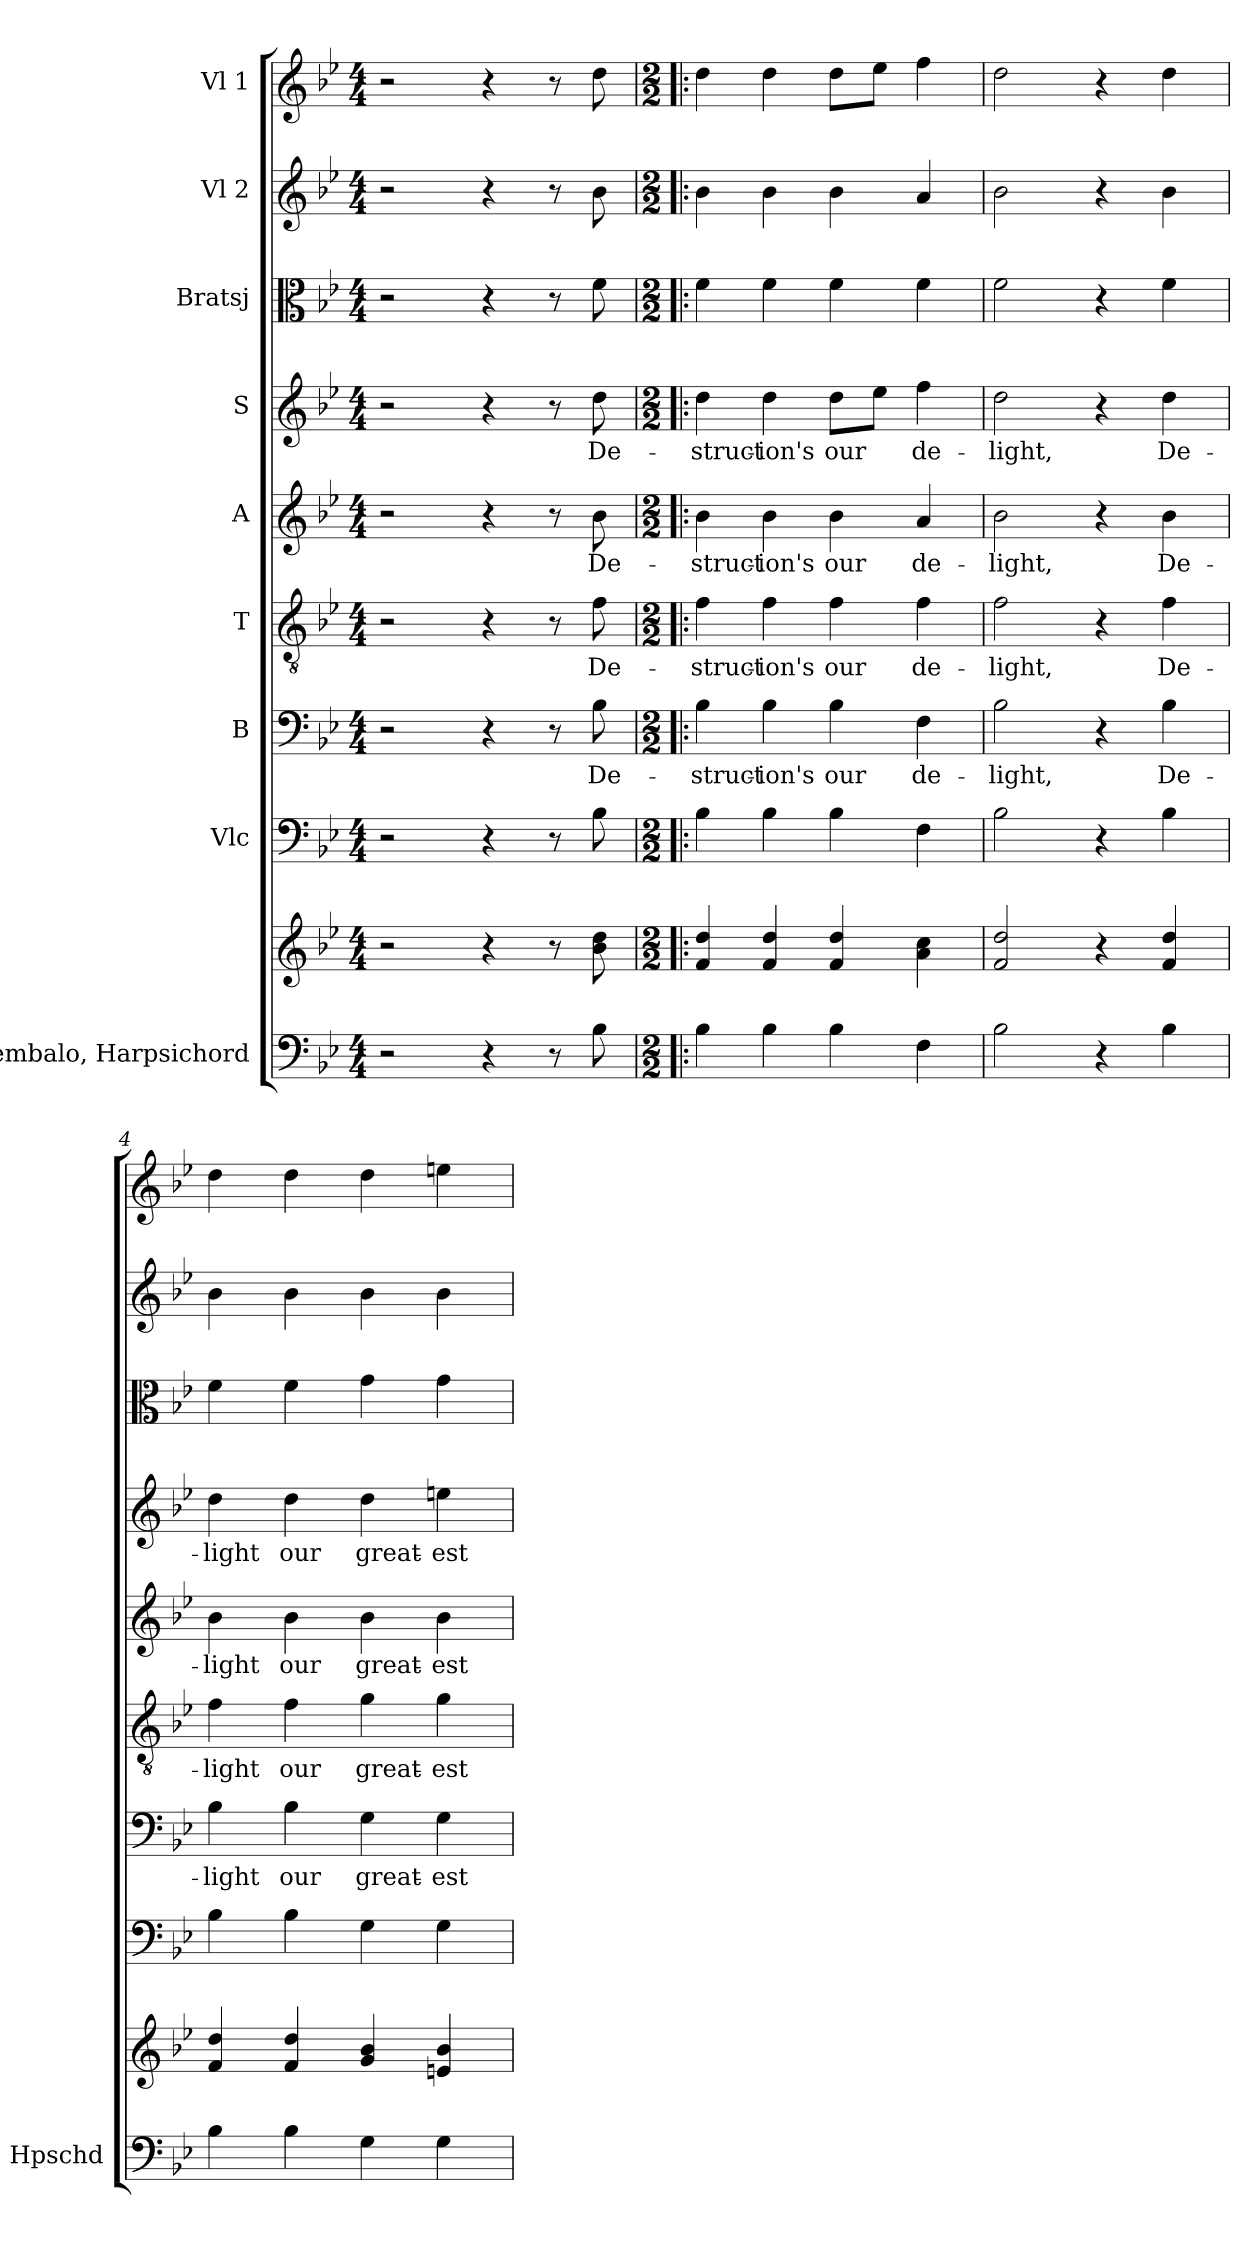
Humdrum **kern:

**kern	**kern	**kern	**kern	**text	**kern	**text	**kern	**text	**kern	**text	**kern	**kern	**kern
*part9	*part9	*part8	*part7	*part7	*part6	*part6	*part5	*part5	*part4	*part4	*part3	*part2	*part1
*staff10	*staff9	*staff8	*staff7	*staff7	*staff6	*staff6	*staff5	*staff5	*staff4	*staff4	*staff3	*staff2	*staff1
*I"Cembalo, Harpsichord	*	*I"Vlc	*I"B	*	*I"T	*	*I"A	*	*I"S	*	*I"Bratsj	*I"Vl 2	*I"Vl 1
*I'Hpschd	*	*	*	*	*	*	*	*	*	*	*	*	*
*clefF4	*clefG2	*clefF4	*clefF4	*	*clefGv2	*	*clefG2	*	*clefG2	*	*clefC3	*clefG2	*clefG2
*	*	*ITrd7c12	*	*	*	*	*	*	*	*	*	*	*
*k[b-e-]	*k[b-e-]	*k[b-e-]	*k[b-e-]	*	*k[b-e-]	*	*k[b-e-]	*	*k[b-e-]	*	*k[b-e-]	*k[b-e-]	*k[b-e-]
*M4/4	*M4/4	*M4/4	*M4/4	*	*M4/4	*	*M4/4	*	*M4/4	*	*M4/4	*M4/4	*M4/4
*MM140	*MM140	*MM140	*MM140	*	*MM140	*	*MM140	*	*MM140	*	*MM140	*MM140	*MM140
=1	=1	=1	=1	=1	=1	=1	=1	=1	=1	=1	=1	=1	=1
2r	2r	2r	2r	.	2r	.	2r	.	2r	.	2r	2r	2r
4r	4r	4r	4r	.	4r	.	4r	.	4r	.	4r	4r	4r
8r	8r	8r	8r	.	8r	.	8r	.	8r	.	8r	8r	8r
!	!	!	!	!LO:LY:b	!	!LO:LY:b	!	!LO:LY:b	!	!LO:LY:b	!	!	!
8B-\	8b-\ 8dd\	8BB-\	8B-\	De-	8f\	De-	8b-\	De-	8dd\	De-	8f\	8b-\	8dd\
=2!|:	=2!|:	=2!|:	=2!|:	=2!|:	=2!|:	=2!|:	=2!|:	=2!|:	=2!|:	=2!|:	=2!|:	=2!|:	=2!|:
*M2/2	*M2/2	*M2/2	*M2/2	*	*M2/2	*	*M2/2	*	*M2/2	*	*M2/2	*M2/2	*M2/2
!	!	!	!	!LO:LY:b	!	!LO:LY:b	!	!LO:LY:b	!	!LO:LY:b	!	!	!
4B-\	4f/ 4dd/	4BB-\	4B-\	-struct-	4f\	-struct-	4b-\	-struct-	4dd\	-struct-	4f\	4b-\	4dd\
!	!	!	!	!LO:LY:b	!	!LO:LY:b	!	!LO:LY:b	!	!LO:LY:b	!	!	!
4B-\	4f/ 4dd/	4BB-\	4B-\	-ion's	4f\	-ion's	4b-\	-ion's	4dd\	-ion's	4f\	4b-\	4dd\
!	!	!	!	!LO:LY:b	!	!LO:LY:b	!	!LO:LY:b	!	!LO:LY:b	!	!	!
4B-\	4f/ 4dd/	4BB-\	4B-\	our	4f\	our	4b-\	our	8dd\L	our	4f\	4b-\	8dd\L
.	.	.	.	.	.	.	.	.	8ee-\J	.	.	.	8ee-\J
!	!	!	!	!LO:LY:b	!	!LO:LY:b	!	!LO:LY:b	!	!LO:LY:b	!	!	!
4F\	4a\ 4cc\	4FF\	4F\	de-	4f\	de-	4a/	de-	4ff\	de-	4f\	4a/	4ff\
=3	=3	=3	=3	=3	=3	=3	=3	=3	=3	=3	=3	=3	=3
!	!	!	!	!LO:LY:b	!	!LO:LY:b	!	!LO:LY:b	!	!LO:LY:b	!	!	!
2B-\	2f/ 2dd/	2BB-\	2B-\	-light,	2f\	-light,	2b-\	-light,	2dd\	-light,	2f\	2b-\	2dd\
4r	4r	4r	4r	.	4r	.	4r	.	4r	.	4r	4r	4r
!	!	!	!	!LO:LY:b	!	!LO:LY:b	!	!LO:LY:b	!	!LO:LY:b	!	!	!
4B-\	4f/ 4dd/	4BB-\	4B-\	De-	4f\	De-	4b-\	De-	4dd\	De-	4f\	4b-\	4dd\
=4	=4	=4	=4	=4	=4	=4	=4	=4	=4	=4	=4	=4	=4
!	!	!	!	!LO:LY:b	!	!LO:LY:b	!	!LO:LY:b	!	!LO:LY:b	!	!	!
4B-\	4f/ 4dd/	4BB-\	4B-\	-light	4f\	-light	4b-\	-light	4dd\	-light	4f\	4b-\	4dd\
!	!	!	!	!LO:LY:b	!	!LO:LY:b	!	!LO:LY:b	!	!LO:LY:b	!	!	!
4B-\	4f/ 4dd/	4BB-\	4B-\	our	4f\	our	4b-\	our	4dd\	our	4f\	4b-\	4dd\
!	!	!	!	!LO:LY:b	!	!LO:LY:b	!	!LO:LY:b	!	!LO:LY:b	!	!	!
4G\	4g/ 4b-/	4GG\	4G\	great-	4g\	great-	4b-\	great-	4dd\	great-	4g\	4b-\	4dd\
!	!	!	!	!LO:LY:b	!	!LO:LY:b	!	!LO:LY:b	!	!LO:LY:b	!	!	!
4G\	4en/ 4b-/	4GG\	4G\	-est	4g\	-est	4b-\	-est	4een\	-est	4g\	4b-\	4een\
=	=	=	=	=	=	=	=	=	=	=	=	=	=
*-	*-	*-	*-	*-	*-	*-	*-	*-	*-	*-	*-	*-	*-
